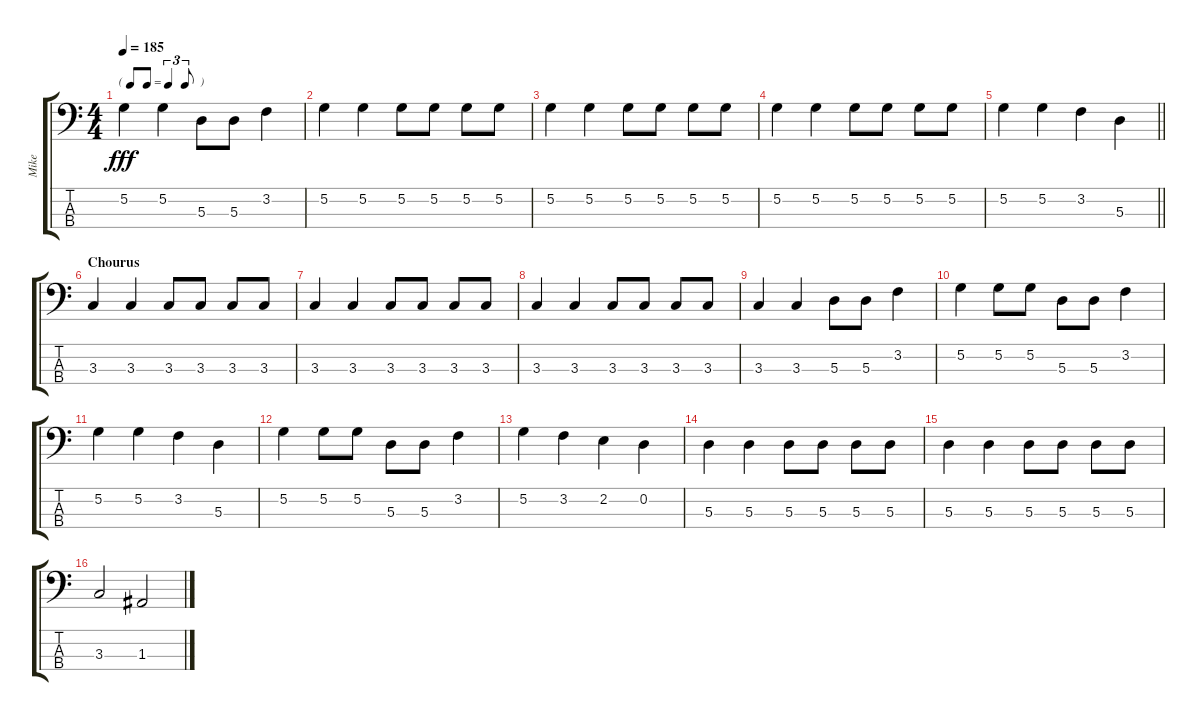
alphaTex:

\track ("Mike" "Mike") {instrument electricbasspick}
\staff {score tabs}
\tuning (G2 D2 A1 E1) {hide}
\ts (4 4)
\tf triplet8th
\tempo 185
\clef f4
\ks c
5.2.4{dy fff} 5.2.4 5.3.8 5.3.8 3.2.4 |
5.2.4 5.2.4 5.2.8 5.2.8 5.2.8 5.2.8 |
5.2.4 5.2.4 5.2.8 5.2.8 5.2.8 5.2.8 |
5.2.4 5.2.4 5.2.8 5.2.8 5.2.8 5.2.8 |
\barLineRight lightlight
5.2.4 5.2.4 3.2.4 5.3.4 |
\section ("" "Chourus")
3.3.4 3.3.4 3.3.8 3.3.8 3.3.8 3.3.8 |
3.3.4 3.3.4 3.3.8 3.3.8 3.3.8 3.3.8 |
3.3.4 3.3.4 3.3.8 3.3.8 3.3.8 3.3.8 |
3.3.4 3.3.4 5.3.8 5.3.8 3.2.4 |
5.2.4 5.2.8 5.2.8 5.3.8 5.3.8 3.2.4 |
5.2.4 5.2.4 3.2.4 5.3.4 |
5.2.4 5.2.8 5.2.8 5.3.8 5.3.8 3.2.4 |
5.2.4 3.2.4 2.2.4 0.2.4 |
5.3.4 5.3.4 5.3.8 5.3.8 5.3.8 5.3.8 |
5.3.4 5.3.4 5.3.8 5.3.8 5.3.8 5.3.8 |
3.3.2 1.3.2
